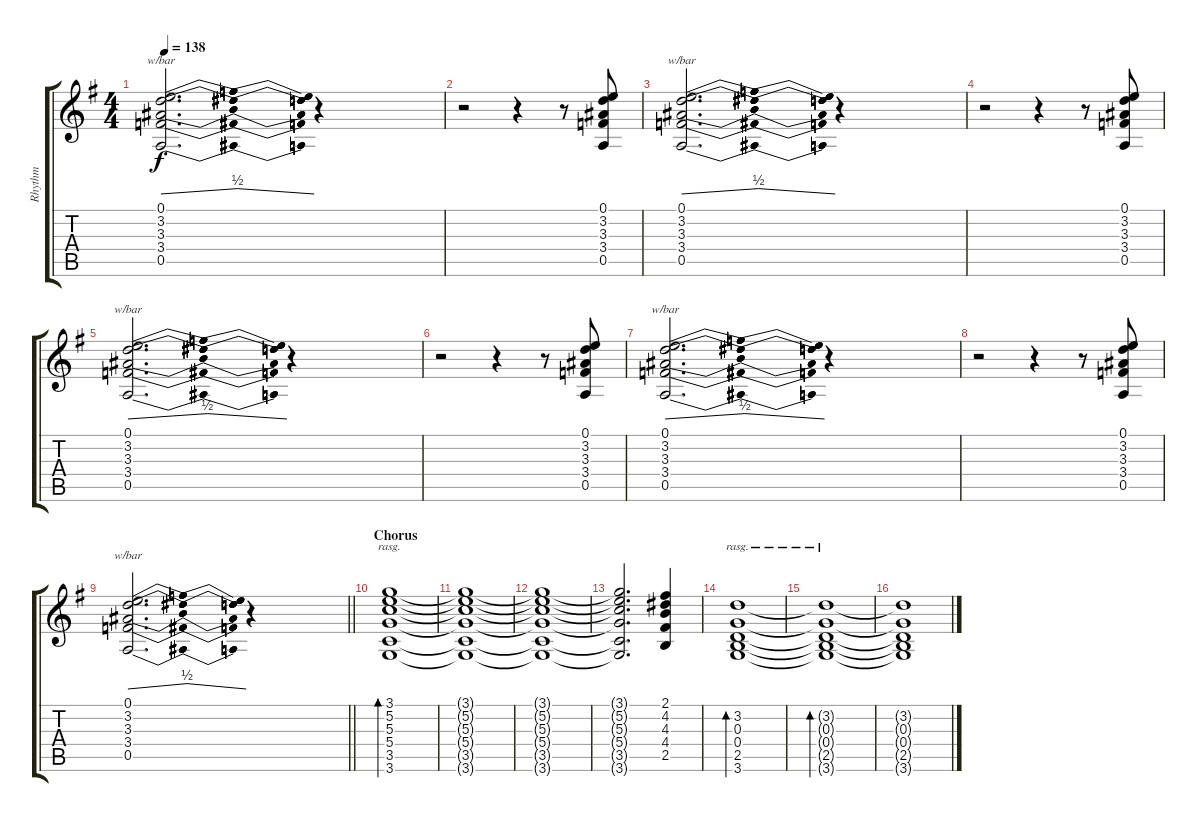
\track ("Rhythm" "Rhythm") {instrument overdrivenguitar}
\staff {score tabs}
\tuning (E4 B3 G3 D3 A2 E2) {hide}
\ts (4 4)
\tempo 138
\clef g2
\ks g
(0.1 3.2 3.3 3.4 0.5).2{d tbe (dip default 0 0 15 2 60 0) dy f} r.4 |
r.2 r.4 r.8 (0.1 3.2 3.3 3.4 0.5).8 |
(0.1 3.2 3.3 3.4 0.5).2{d tbe (dip default 0 0 15 2 60 0)} r.4 |
r.2 r.4 r.8 (0.1 3.2 3.3 3.4 0.5).8 |
(0.1 3.2 3.3 3.4 0.5).2{d tbe (dip default 0 0 15 2 60 0)} r.4 |
r.2 r.4 r.8 (0.1 3.2 3.3 3.4 0.5).8 |
(0.1 3.2 3.3 3.4 0.5).2{d tbe (dip default 0 0 15 2 60 0)} r.4 |
r.2 r.4 r.8 (0.1 3.2 3.3 3.4 0.5).8 |
\barLineRight lightlight
(0.1 3.2 3.3 3.4 0.5).2{d tbe (dip default 0 0 15 2 60 0)} r.4 |
\section ("" "Chorus")
(3.1 5.2 5.3 5.4 3.5 3.6).1{bd 480 rasg ii} |
(3.1{t} 5.2{t} 5.3{t} 5.4{t} 3.5{t} 3.6{t}).1 |
(3.1{t} 5.2{t} 5.3{t} 5.4{t} 3.5{t} 3.6{t}).1 |
(3.1{t} 5.2{t} 5.3{t} 5.4{t} 3.5{t} 3.6{t}).2{d} (2.1 4.2 4.3 4.4 2.5).4 |
(3.2 0.3 0.4 2.5 3.6).1{bd 480 rasg ii} |
(3.2{t} 0.3{t} 0.4{t} 2.5{t} 3.6{t}).1{bd 480 rasg ii} |
(3.2{t} 0.3{t} 0.4{t} 2.5{t} 3.6{t}).1
